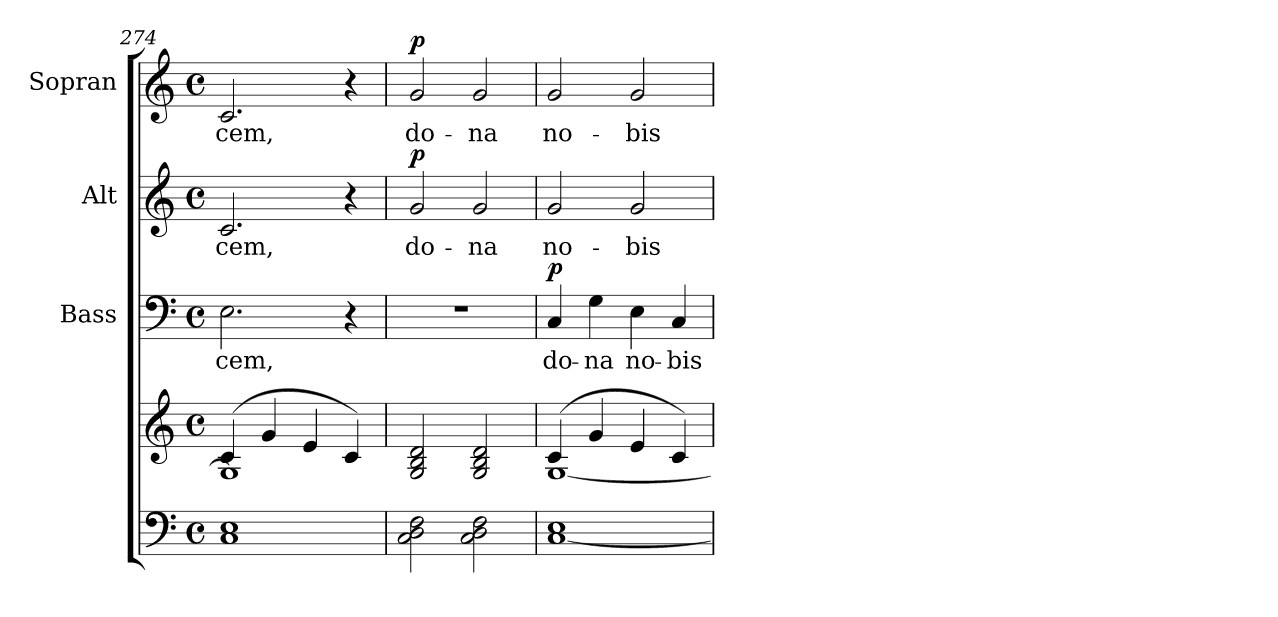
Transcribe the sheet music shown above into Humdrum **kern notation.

**kern	**kern	**kern	**text	**dynam	**kern	**text	**dynam	**kern	**text	**dynam
*part4	*part4	*part3	*part3	*part3	*part2	*part2	*part2	*part1	*part1	*part1
*staff5	*staff4	*staff3	*staff3	*staff3	*staff2	*staff2	*staff2	*staff1	*staff1	*staff1
*	*	*I"Bass	*	*	*I"Alt	*	*	*I"Sopran	*	*
*	*	*I'B.	*	*	*I'A	*	*	*I'S	*	*
*clefF4	*clefG2	*clefF4	*	*	*clefG2	*	*	*clefG2	*	*
*k[]	*k[]	*k[]	*	*	*k[]	*	*	*k[]	*	*
*C:	*C:	*C:	*	*	*C:	*	*	*C:	*	*
*M4/4	*M4/4	*M4/4	*	*	*M4/4	*	*	*M4/4	*	*
*met(c)	*met(c)	*met(c)	*	*	*met(c)	*	*	*met(c)	*	*
=274	=274	=274	=274	=274	=274	=274	=274	=274	=274	=274
*^	*^	*	*	*	*	*	*	*	*	*
!	!	!	!	!	!LO:LY:b	!	!	!LO:LY:b	!	!	!LO:LY:b	!
1E	1C	(4c/	1G]	2.E\	-cem,	.	2.c/	-cem,	.	2.c/	-cem,	.
.	.	4g/	.	.	.	.	.	.	.	.	.	.
.	.	4e/	.	.	.	.	.	.	.	.	.	.
.	.	4c/)	.	4r	.	.	4r	.	.	4r	.	.
*v	*v	*	*	*	*	*	*	*	*	*	*	*
*	*v	*v	*	*	*	*	*	*	*	*	*
!!LO:PB:g=z
=275	=275	=275	=275	=275	=275	=275	=275	=275	=275	=275
!	!	!	!	!	!	!LO:LY:b	!LO:DY:a	!	!LO:LY:b	!LO:DY:a
2C\ 2D\ 2F\	2G/ 2B/ 2d/	1r	.	.	2g/	do-	p	2g/	do-	p
!	!	!	!	!	!	!LO:LY:b	!	!	!LO:LY:b	!
2C\ 2D\ 2F\	2G/ 2B/ 2d/	.	.	.	2g/	-na	.	2g/	-na	.
=276	=276	=276	=276	=276	=276	=276	=276	=276	=276	=276
*^	*^	*	*	*	*	*	*	*	*	*
!	!	!	!	!	!LO:LY:b	!LO:DY:a	!	!LO:LY:b	!	!	!LO:LY:b	!
1E	[<1C	(4c/	[<1G	4C/	do-	p	2g/	no-	.	2g/	no-	.
!	!	!	!	!	!LO:LY:b	!	!	!	!	!	!	!
.	.	4g/	.	4G\	-na	.	.	.	.	.	.	.
!	!	!	!	!	!LO:LY:b	!	!	!LO:LY:b	!	!	!LO:LY:b	!
.	.	4e/	.	4E\	no-	.	2g/	-bis	.	2g/	-bis	.
!	!	!	!	!	!LO:LY:b	!	!	!	!	!	!	!
.	.	4c/)	.	4C/	-bis	.	.	.	.	.	.	.
*v	*v	*	*	*	*	*	*	*	*	*	*	*
*	*v	*v	*	*	*	*	*	*	*	*	*
=	=	=	=	=	=	=	=	=	=	=
*-	*-	*-	*-	*-	*-	*-	*-	*-	*-	*-
